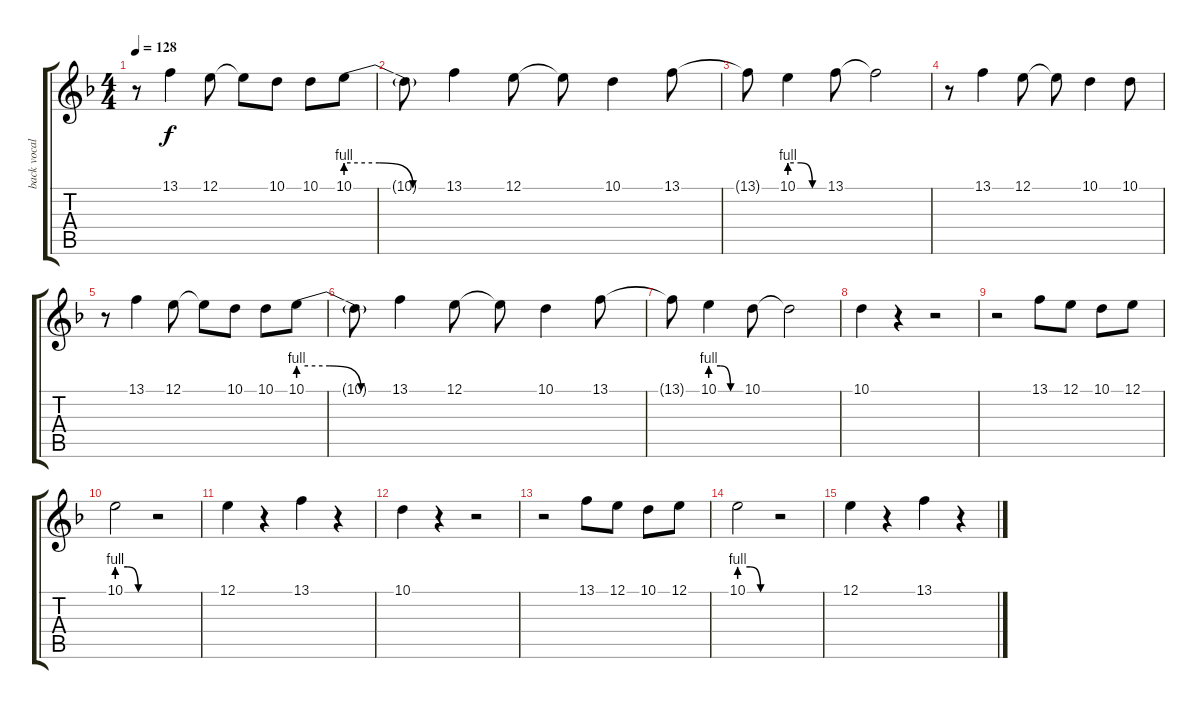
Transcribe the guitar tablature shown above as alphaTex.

\track ("back vocal" "back vocal") {instrument flute}
\staff {score tabs}
\tuning (E4 B3 G3 D3 A2 E2) {hide}
\ts (4 4)
\tempo 128
\clef g2
\ks f
r.8{dy f} 13.1.4 12.1.8 12.1{t}.8 10.1.8 10.1.8 10.1{be (custom 0 4 20 4 40 0 60 0)}.8 |
10.1{t}.8 13.1.4 12.1.8 12.1{t}.8 10.1.4 13.1.8 |
13.1{t}.8 10.1{be (custom 0 4 20 4 40 0 60 0)}.4 13.1.8 13.1{t}.2 |
r.8 13.1.4{volume 16} 12.1.8 12.1{t}.8 10.1.4 10.1.8 |
r.8 13.1.4 12.1.8 12.1{t}.8 10.1.8 10.1.8 10.1{be (custom 0 4 20 4 40 0 60 0)}.8 |
10.1{t}.8 13.1.4 12.1.8 12.1{t}.8 10.1.4 13.1.8 |
13.1{t}.8 10.1{be (custom 0 4 20 4 40 0 60 0)}.4 10.1.8 10.1{t}.2 |
10.1.4 r.4 r.2 |
r.2 13.1.8 12.1.8 10.1.8 12.1.8 |
10.1{be (custom 0 4 20 4 40 0 60 0)}.2 r.2 |
12.1.4 r.4 13.1.4 r.4 |
10.1.4 r.4 r.2 |
r.2 13.1.8 12.1.8 10.1.8 12.1.8 |
10.1{be (custom 0 4 20 4 40 0 60 0)}.2 r.2 |
12.1.4 r.4 13.1.4 r.4
